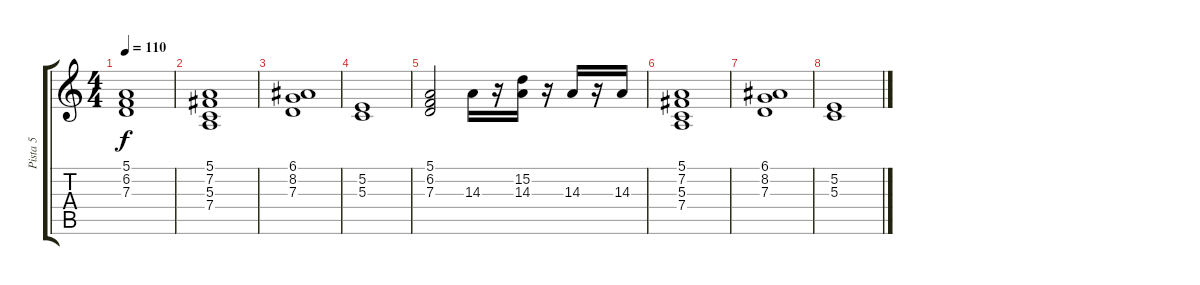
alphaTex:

\track ("Pista 5" "Pista 5") {instrument tremolostrings}
\staff {score tabs}
\tuning (E4 B3 G3 D3 A2 E2) {hide}
\ts (4 4)
\tempo 110
\clef g2
\ks c
(5.1 6.2 7.3).1{dy f} |
(5.1 7.2 5.3 7.4).1 |
(6.1 8.2 7.3).1 |
(5.2 5.3).1 |
(5.1 6.2 7.3).2 14.3.16 r.16 (15.2 14.3).16 r.16 14.3.16 r.16 14.3.16 |
(5.1 7.2 5.3 7.4).1 |
(6.1 8.2 7.3).1 |
(5.2 5.3).1
